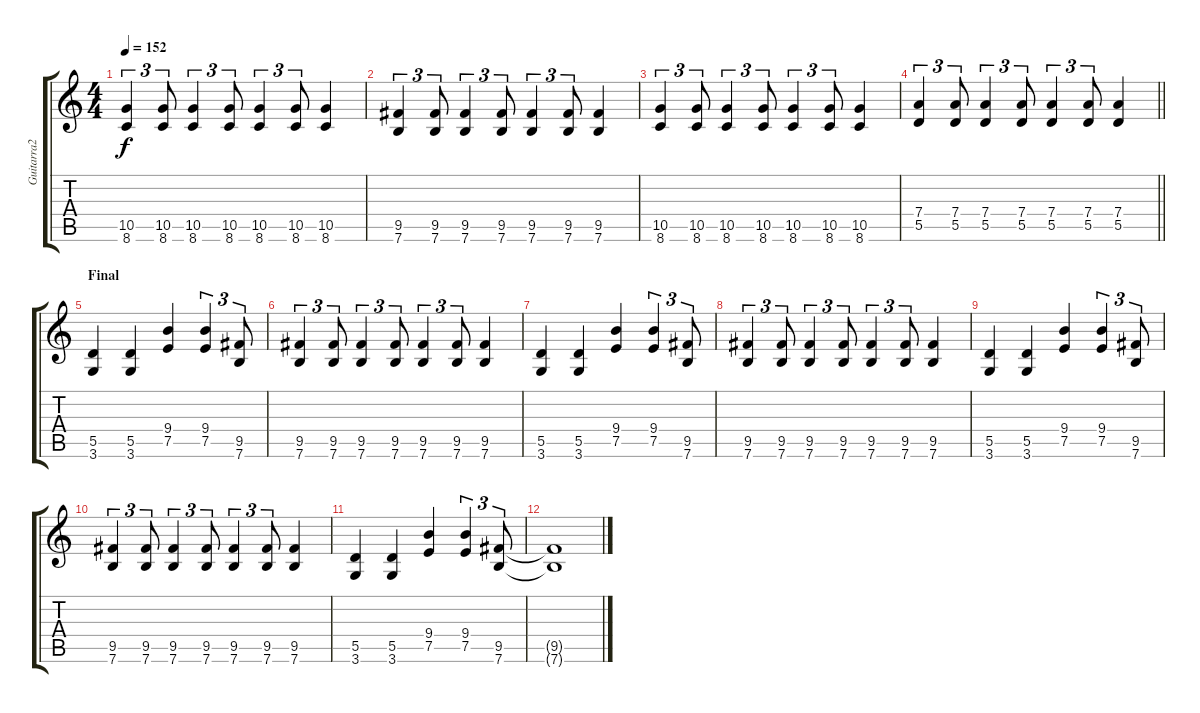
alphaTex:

\track ("Guitarra2" "Guitarra2") {instrument distortionguitar}
\staff {score tabs}
\tuning (E4 B3 G3 D3 A2 E2) {hide}
\ts (4 4)
\tempo 152
\clef g2
\ks c
(10.5 8.6).4{tu (3 2) dy f} (10.5 8.6).8{tu (3 2)} (10.5 8.6).4{tu (3 2)} (10.5 8.6).8{tu (3 2)} (10.5 8.6).4{tu (3 2)} (10.5 8.6).8{tu (3 2)} (10.5 8.6).4 |
(9.5 7.6).4{tu (3 2)} (9.5 7.6).8{tu (3 2)} (9.5 7.6).4{tu (3 2)} (9.5 7.6).8{tu (3 2)} (9.5 7.6).4{tu (3 2)} (9.5 7.6).8{tu (3 2)} (9.5 7.6).4 |
(10.5 8.6).4{tu (3 2)} (10.5 8.6).8{tu (3 2)} (10.5 8.6).4{tu (3 2)} (10.5 8.6).8{tu (3 2)} (10.5 8.6).4{tu (3 2)} (10.5 8.6).8{tu (3 2)} (10.5 8.6).4 |
\barLineRight lightlight
(7.4 5.5).4{tu (3 2)} (7.4 5.5).8{tu (3 2)} (7.4 5.5).4{tu (3 2)} (7.4 5.5).8{tu (3 2)} (7.4 5.5).4{tu (3 2)} (7.4 5.5).8{tu (3 2)} (7.4 5.5).4 |
\section ("" "Final")
(5.5 3.6).4 (5.5 3.6).4 (9.4 7.5).4 (9.4 7.5).4{tu (3 2)} (9.5 7.6).8{tu (3 2)} |
(9.5 7.6).4{tu (3 2)} (9.5 7.6).8{tu (3 2)} (9.5 7.6).4{tu (3 2)} (9.5 7.6).8{tu (3 2)} (9.5 7.6).4{tu (3 2)} (9.5 7.6).8{tu (3 2)} (9.5 7.6).4 |
(5.5 3.6).4 (5.5 3.6).4 (9.4 7.5).4 (9.4 7.5).4{tu (3 2)} (9.5 7.6).8{tu (3 2)} |
(9.5 7.6).4{tu (3 2)} (9.5 7.6).8{tu (3 2)} (9.5 7.6).4{tu (3 2)} (9.5 7.6).8{tu (3 2)} (9.5 7.6).4{tu (3 2)} (9.5 7.6).8{tu (3 2)} (9.5 7.6).4 |
(5.5 3.6).4 (5.5 3.6).4 (9.4 7.5).4 (9.4 7.5).4{tu (3 2)} (9.5 7.6).8{tu (3 2)} |
(9.5 7.6).4{tu (3 2)} (9.5 7.6).8{tu (3 2)} (9.5 7.6).4{tu (3 2)} (9.5 7.6).8{tu (3 2)} (9.5 7.6).4{tu (3 2)} (9.5 7.6).8{tu (3 2)} (9.5 7.6).4 |
(5.5 3.6).4 (5.5 3.6).4 (9.4 7.5).4 (9.4 7.5).4{tu (3 2)} (9.5 7.6).8{tu (3 2)} |
(9.5{t} 7.6{t}).1
